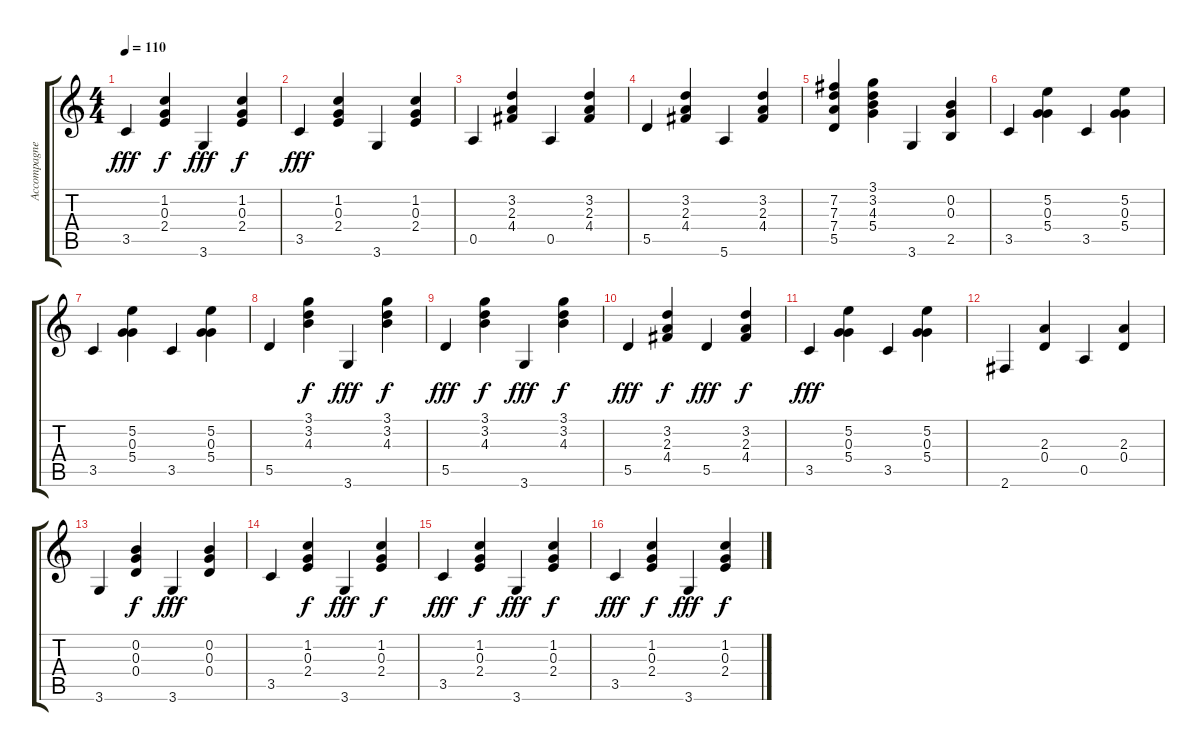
\track ("Accompagnement " "Accompagne") {instrument electricguitarmuted}
\staff {score tabs}
\tuning (E4 B3 G3 D3 A2 E2) {hide}
\ts (4 4)
\tempo 110
\clef g2
\ks c
3.5.4{dy fff} (1.2 0.3 2.4).4{dy f} 3.6.4{dy fff} (1.2 0.3 2.4).4{dy f} |
3.5.4{dy fff} (1.2 0.3 2.4).4 3.6.4 (1.2 0.3 2.4).4 |
0.5.4 (3.2 2.3 4.4).4 0.5.4 (3.2 2.3 4.4).4 |
5.5.4 (3.2 2.3 4.4).4 5.6.4 (3.2 2.3 4.4).4 |
(7.2 7.3 7.4 5.5).4 (3.1 3.2 4.3 5.4).4 3.6.4 (0.2 0.3 2.5).4 |
3.5.4 (5.2 0.3 5.4).4 3.5.4 (5.2 0.3 5.4).4 |
3.5.4 (5.2 0.3 5.4).4 3.5.4 (5.2 0.3 5.4).4 |
5.5.4 (3.1 3.2 4.3).4{dy f} 3.6.4{dy fff} (3.1 3.2 4.3).4{dy f} |
5.5.4{dy fff} (3.1 3.2 4.3).4{dy f} 3.6.4{dy fff} (3.1 3.2 4.3).4{dy f} |
5.5.4{dy fff} (3.2 2.3 4.4).4{dy f} 5.5.4{dy fff} (3.2 2.3 4.4).4{dy f} |
3.5.4{dy fff} (5.2 0.3 5.4).4 3.5.4 (5.2 0.3 5.4).4 |
2.6.4 (2.3 0.4).4 0.5.4 (2.3 0.4).4 |
3.6.4 (0.2 0.3 0.4).4{dy f} 3.6.4{dy fff} (0.2 0.3 0.4).4 |
3.5.4{volume 9} (1.2 0.3 2.4).4{dy f} 3.6.4{dy fff} (1.2 0.3 2.4).4{dy f} |
3.5.4{dy fff} (1.2 0.3 2.4).4{dy f} 3.6.4{dy fff} (1.2 0.3 2.4).4{dy f} |
3.5.4{dy fff} (1.2 0.3 2.4).4{dy f} 3.6.4{dy fff} (1.2 0.3 2.4).4{dy f volume 8}
